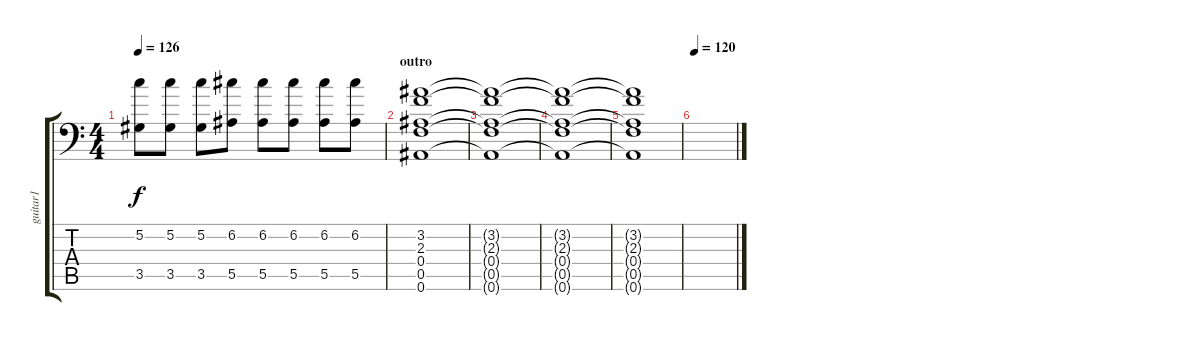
\track ("guitar1" "guitar1") {instrument distortionguitar}
\staff {score tabs}
\tuning (C4 G3 Eb3 Bb2 F2 Bb1) {hide}
\ts (4 4)
\tempo 126
\clef f4
\ks c
(5.2 3.5).8{dy f} (5.2 3.5).8 (5.2 3.5).8 (6.2 5.5).8 (6.2 5.5).8 (6.2 5.5).8 (6.2 5.5).8 (6.2 5.5).8 |
\section ("" "outro")
(3.2 2.3 0.4 0.5 0.6).1 |
(3.2{t} 2.3{t} 0.4{t} 0.5{t} 0.6{t}).1{volume 0} |
(3.2{t} 2.3{t} 0.4{t} 0.5{t} 0.6{t}).1 |
(3.2{t} 2.3{t} 0.4{t} 0.5{t} 0.6{t}).1 |
\tempo 120
